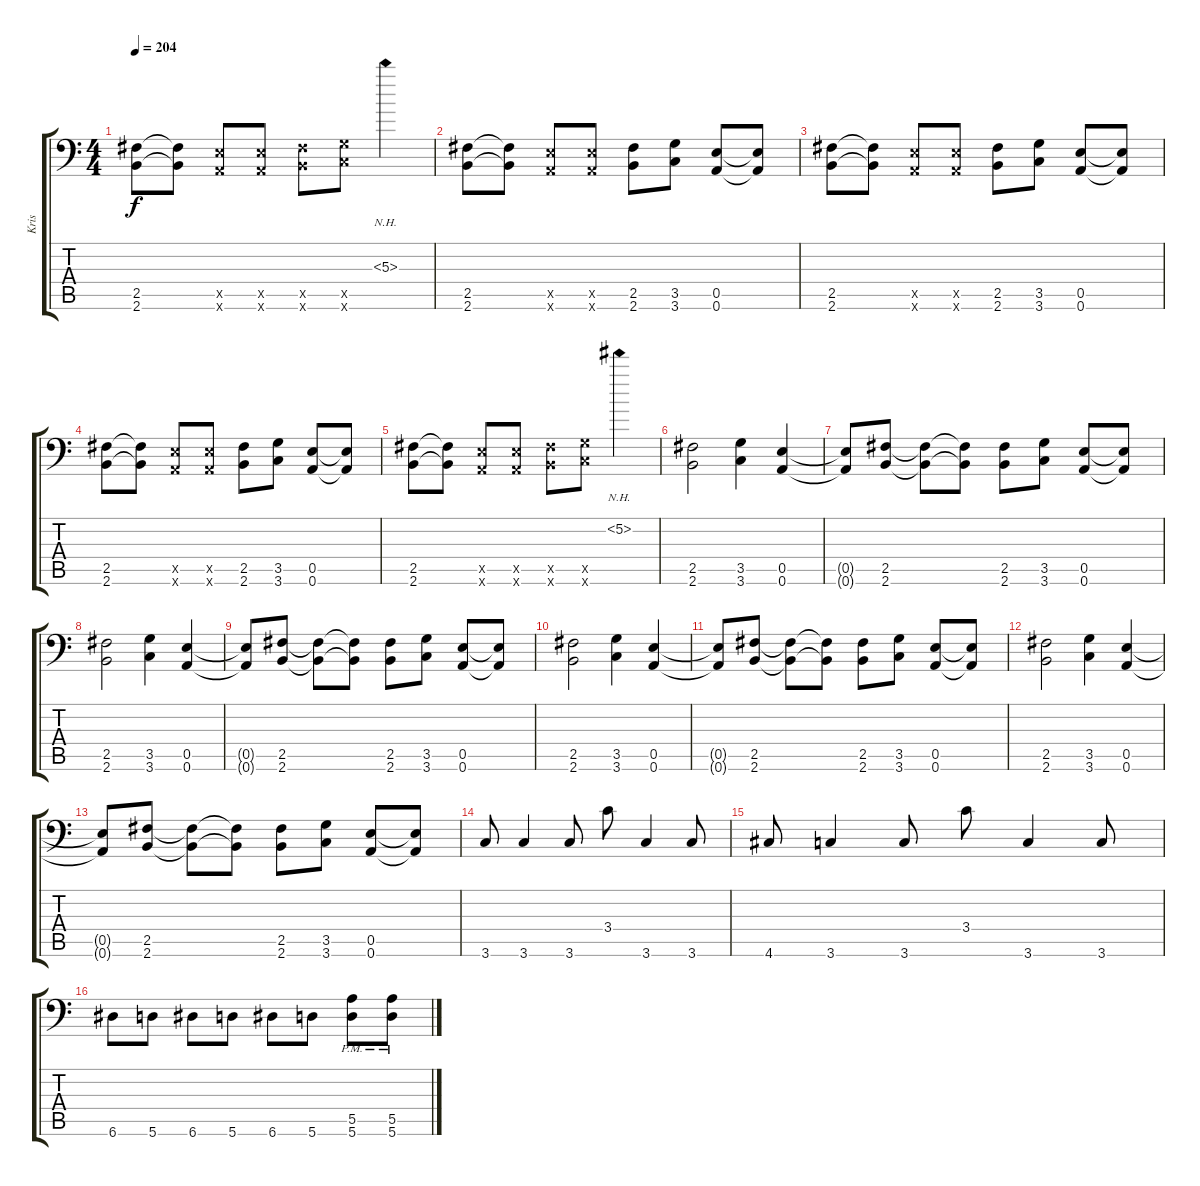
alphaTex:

\track ("Kris" "Kris") {instrument distortionguitar}
\staff {score tabs}
\tuning (B3 Gb3 D3 A2 E2 A1) {hide}
\ts (4 4)
\tempo 204
\clef f4
\ks c
(2.5 2.6).8{dy f} (2.5{t} 2.6{t}).8 (0.5{x} 0.6{x}).8 (0.5{x} 0.6{x}).8 (2.5{x} 2.6{x}).8 (3.5{x} 3.6{x}).8 5.3{nh}.4 |
(2.5 2.6).8 (2.5{t} 2.6{t}).8 (0.5{x} 0.6{x}).8 (0.5{x} 0.6{x}).8 (2.5 2.6).8 (3.5 3.6).8 (0.5 0.6).8 (0.5{t} 0.6{t}).8 |
(2.5 2.6).8 (2.5{t} 2.6{t}).8 (0.5{x} 0.6{x}).8 (0.5{x} 0.6{x}).8 (2.5 2.6).8 (3.5 3.6).8 (0.5 0.6).8 (0.5{t} 0.6{t}).8 |
(2.5 2.6).8 (2.5{t} 2.6{t}).8 (0.5{x} 0.6{x}).8 (0.5{x} 0.6{x}).8 (2.5 2.6).8 (3.5 3.6).8 (0.5 0.6).8 (0.5{t} 0.6{t}).8 |
(2.5 2.6).8 (2.5{t} 2.6{t}).8 (0.5{x} 0.6{x}).8 (0.5{x} 0.6{x}).8 (2.5{x} 2.6{x}).8 (3.5{x} 3.6{x}).8 5.2{nh}.4 |
(2.5 2.6).2 (3.5 3.6).4 (0.5 0.6).4 |
(0.5{t} 0.6{t}).8 (2.5 2.6).8 (2.5{t} 2.6{t}).8 (2.5{t} 2.6{t}).8 (2.5 2.6).8 (3.5 3.6).8 (0.5 0.6).8 (0.5{t} 0.6{t}).8 |
(2.5 2.6).2 (3.5 3.6).4 (0.5 0.6).4 |
(0.5{t} 0.6{t}).8 (2.5 2.6).8 (2.5{t} 2.6{t}).8 (2.5{t} 2.6{t}).8 (2.5 2.6).8 (3.5 3.6).8 (0.5 0.6).8 (0.5{t} 0.6{t}).8 |
(2.5 2.6).2 (3.5 3.6).4 (0.5 0.6).4 |
(0.5{t} 0.6{t}).8 (2.5 2.6).8 (2.5{t} 2.6{t}).8 (2.5{t} 2.6{t}).8 (2.5 2.6).8 (3.5 3.6).8 (0.5 0.6).8 (0.5{t} 0.6{t}).8 |
(2.5 2.6).2 (3.5 3.6).4 (0.5 0.6).4 |
(0.5{t} 0.6{t}).8 (2.5 2.6).8 (2.5{t} 2.6{t}).8 (2.5{t} 2.6{t}).8 (2.5 2.6).8 (3.5 3.6).8 (0.5 0.6).8 (0.5{t} 0.6{t}).8 |
3.6.8 3.6.4 3.6.8 3.4.8 3.6.4 3.6.8 |
4.6.8 3.6.4 3.6.8 3.4.8 3.6.4 3.6.8 |
6.6.8 5.6.8 6.6.8 5.6.8 6.6.8 5.6.8 (5.5{pm} 5.6{pm}).8 (5.5{pm} 5.6{pm}).8
